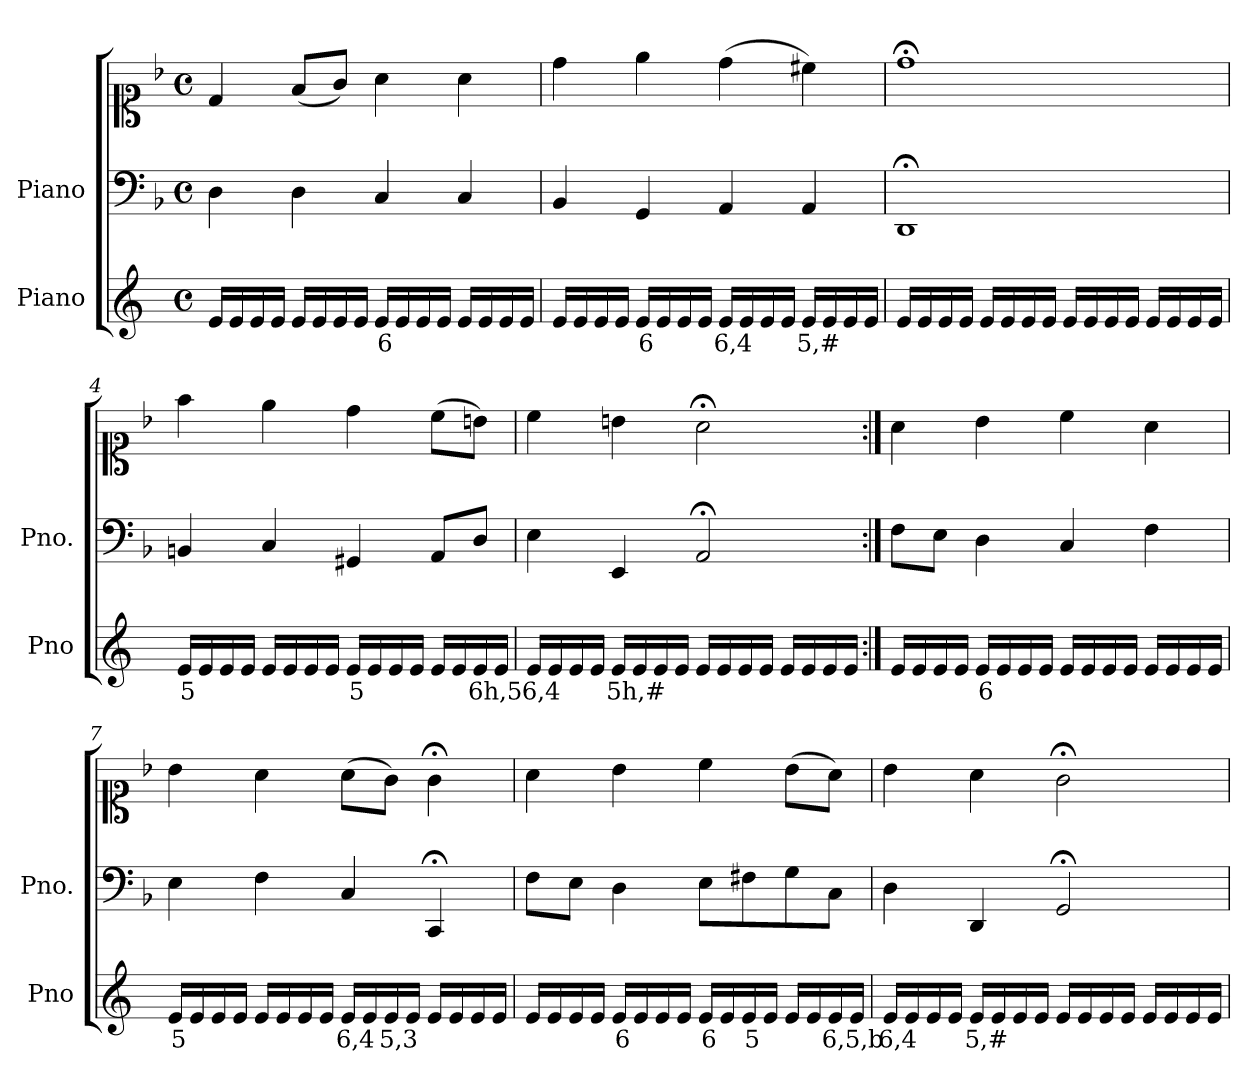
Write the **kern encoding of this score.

**kern	**text	**kern	**kern
*part2	*part2	*part1	*part1
*staff3	*staff3	*staff2	*staff1
*I"Piano	*	*I"Piano	*
*I'Pno	*	*I'Pno.	*
*clefG2	*	*clefF4	*clefC1
*k[]	*	*k[b-]	*k[b-]
*M4/4	*	*M4/4	*M4/4
*met(c)	*	*met(c)	*met(c)
=1	=1	=1	=1
16e/LL	.	4D\	4d/
16e/	.	.	.
16e/	.	.	.
16e/JJ	.	.	.
16e/LL	.	4D\	(<8f/L
16e/	.	.	.
16e/	.	.	8g/J)
16e/JJ	.	.	.
!	!LO:LY:b	!	!
16e/LL	6	4C/	4a\
16e/	.	.	.
16e/	.	.	.
16e/JJ	.	.	.
16e/LL	.	4C/	4a\
16e/	.	.	.
16e/	.	.	.
16e/JJ	.	.	.
=2	=2	=2	=2
16e/LL	.	4BB-/	4dd\
16e/	.	.	.
16e/	.	.	.
16e/JJ	.	.	.
!	!LO:LY:b	!	!
16e/LL	6	4GG/	4ee\
16e/	.	.	.
16e/	.	.	.
16e/JJ	.	.	.
!	!LO:LY:b	!	!
16e/LL	6,4	4AA/	(>4dd\
16e/	.	.	.
16e/	.	.	.
16e/JJ	.	.	.
!	!LO:LY:b	!	!
16e/LL	5,#	4AA/	4cc#X\)
16e/	.	.	.
16e/	.	.	.
16e/JJ	.	.	.
=3	=3	=3	=3
16e/LL	.	1DD;<	1dd;<
16e/	.	.	.
16e/	.	.	.
16e/JJ	.	.	.
16e/LL	.	.	.
16e/	.	.	.
16e/	.	.	.
16e/JJ	.	.	.
16e/LL	.	.	.
16e/	.	.	.
16e/	.	.	.
16e/JJ	.	.	.
16e/LL	.	.	.
16e/	.	.	.
16e/	.	.	.
16e/JJ	.	.	.
=4	=4	=4	=4
!	!LO:LY:b	!	!
16e/LL	5	4BBn/	4ff\
16e/	.	.	.
16e/	.	.	.
16e/JJ	.	.	.
16e/LL	.	4C/	4ee\
16e/	.	.	.
16e/	.	.	.
16e/JJ	.	.	.
!	!LO:LY:b	!	!
16e/LL	5	4GG#X/	4dd\
16e/	.	.	.
16e/	.	.	.
16e/JJ	.	.	.
16e/LL	.	8AA/L	(>8cc\L
16e/	.	.	.
!	!LO:LY:b	!	!
16e/	6h,5	8D/J	8bn\J)
16e/JJ	.	.	.
=5	=5	=5	=5
!	!LO:LY:b	!	!
16e/LL	6,4	4E\	4cc\
16e/	.	.	.
16e/	.	.	.
16e/JJ	.	.	.
!	!LO:LY:b	!	!
16e/LL	5h,#	4EE/	4bn\
16e/	.	.	.
16e/	.	.	.
16e/JJ	.	.	.
16e/LL	.	2AA;</	2a;<\
16e/	.	.	.
16e/	.	.	.
16e/JJ	.	.	.
16e/LL	.	.	.
16e/	.	.	.
16e/	.	.	.
16e/JJ	.	.	.
=6:|!	=6:|!	=6:|!	=6:|!
16e/LL	.	8F\L	4a\
16e/	.	.	.
!	!LO:LY:b	!	!
16e/	_	8E\J	.
16e/JJ	.	.	.
!	!LO:LY:b	!	!
16e/LL	6	4D\	4b-\
16e/	.	.	.
16e/	.	.	.
16e/JJ	.	.	.
16e/LL	.	4C/	4cc\
16e/	.	.	.
16e/	.	.	.
16e/JJ	.	.	.
16e/LL	.	4F\	4a\
16e/	.	.	.
16e/	.	.	.
16e/JJ	.	.	.
=7	=7	=7	=7
!	!LO:LY:b	!	!
16e/LL	5	4E\	4b-\
16e/	.	.	.
16e/	.	.	.
16e/JJ	.	.	.
16e/LL	.	4F\	4a\
16e/	.	.	.
16e/	.	.	.
16e/JJ	.	.	.
!	!LO:LY:b	!	!
16e/LL	6,4	4C/	(>8a\L
16e/	.	.	.
!	!LO:LY:b	!	!
16e/	5,3	.	8g\J)
16e/JJ	.	.	.
16e/LL	.	4CC;</	4g;<\
16e/	.	.	.
16e/	.	.	.
16e/JJ	.	.	.
=8	=8	=8	=8
16e/LL	.	8F\L	4a\
16e/	.	.	.
!	!LO:LY:b	!	!
16e/	_	8E\J	.
16e/JJ	.	.	.
!	!LO:LY:b	!	!
16e/LL	6	4D\	4b-\
16e/	.	.	.
16e/	.	.	.
16e/JJ	.	.	.
!	!LO:LY:b	!	!
16e/LL	6	8E\L	4cc\
16e/	.	.	.
!	!LO:LY:b	!	!
16e/	5	8F#X\	.
16e/JJ	.	.	.
16e/LL	.	8G\	(>8b-\L
16e/	.	.	.
!	!LO:LY:b	!	!
16e/	6,5,b	8C\J	8a\J)
16e/JJ	.	.	.
=9	=9	=9	=9
!	!LO:LY:b	!	!
16e/LL	6,4	4D\	4b-\
16e/	.	.	.
16e/	.	.	.
16e/JJ	.	.	.
!	!LO:LY:b	!	!
16e/LL	5,#	4DD/	4a\
16e/	.	.	.
16e/	.	.	.
16e/JJ	.	.	.
16e/LL	.	2GG;</	2g;<\
16e/	.	.	.
16e/	.	.	.
16e/JJ	.	.	.
16e/LL	.	.	.
16e/	.	.	.
16e/	.	.	.
16e/JJ	.	.	.
=	=	=	=
*-	*-	*-	*-
